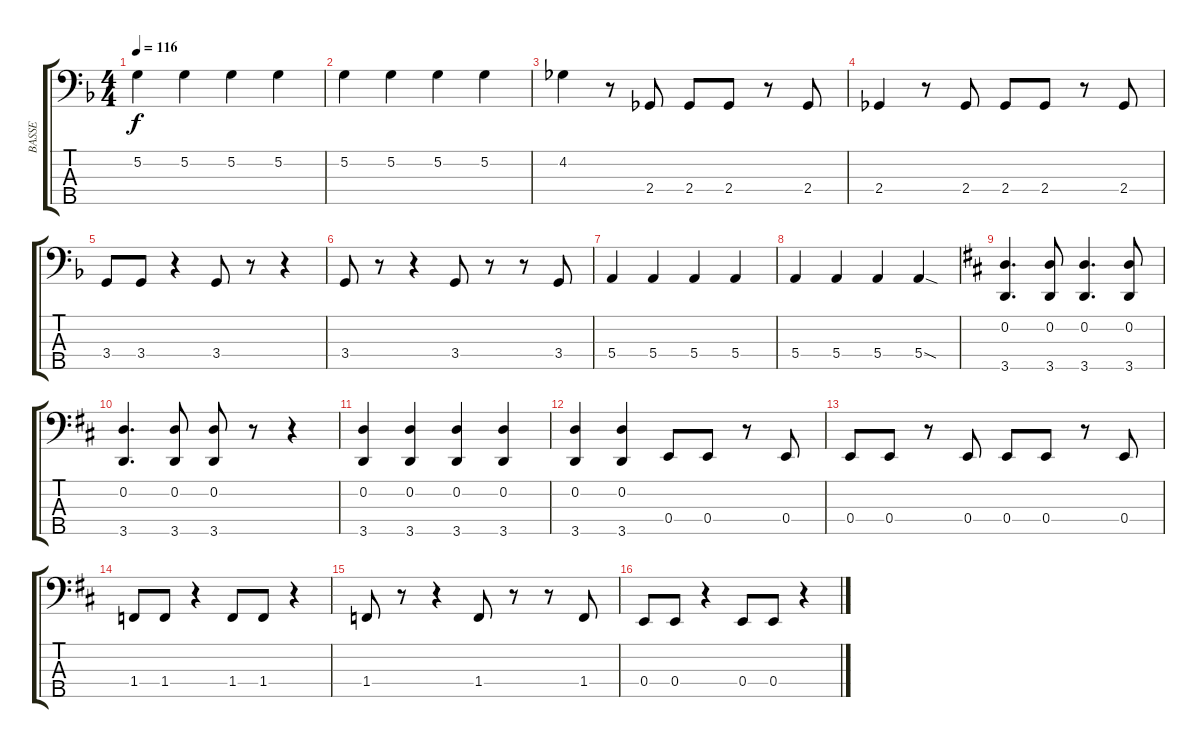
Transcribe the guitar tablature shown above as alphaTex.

\track ("BASSE" "BASSE") {instrument electricbassfinger}
\staff {score tabs}
\tuning (G2 D2 A1 E1 B0) {hide}
\ts (4 4)
\tempo 116
\clef f4
\ks f
5.2.4{dy f} 5.2.4 5.2.4 5.2.4 |
5.2.4 5.2.4 5.2.4 5.2.4 |
4.2.4 r.8 2.4.8 2.4.8 2.4.8 r.8 2.4.8 |
2.4.4 r.8 2.4.8 2.4.8 2.4.8 r.8 2.4.8 |
3.4.8 3.4.8 r.4 3.4.8 r.8 r.4 |
3.4.8 r.8 r.4 3.4.8 r.8 r.8 3.4.8 |
5.4.4 5.4.4 5.4.4 5.4.4 |
5.4.4 5.4.4 5.4.4 5.4{sod}.4 |
\ks d
(0.2 3.5).4{d} (0.2 3.5).8 (0.2 3.5).4{d} (0.2 3.5).8 |
(0.2 3.5).4{d} (0.2 3.5).8 (0.2 3.5).8 r.8 r.4 |
(0.2 3.5).4 (0.2 3.5).4 (0.2 3.5).4 (0.2 3.5).4 |
(0.2 3.5).4 (0.2 3.5).4 0.4.8 0.4.8 r.8 0.4.8 |
0.4.8 0.4.8 r.8 0.4.8 0.4.8 0.4.8 r.8 0.4.8 |
1.4.8 1.4.8 r.4 1.4.8 1.4.8 r.4 |
1.4.8 r.8 r.4 1.4.8 r.8 r.8 1.4.8 |
0.4.8 0.4.8 r.4 0.4.8 0.4.8 r.4
